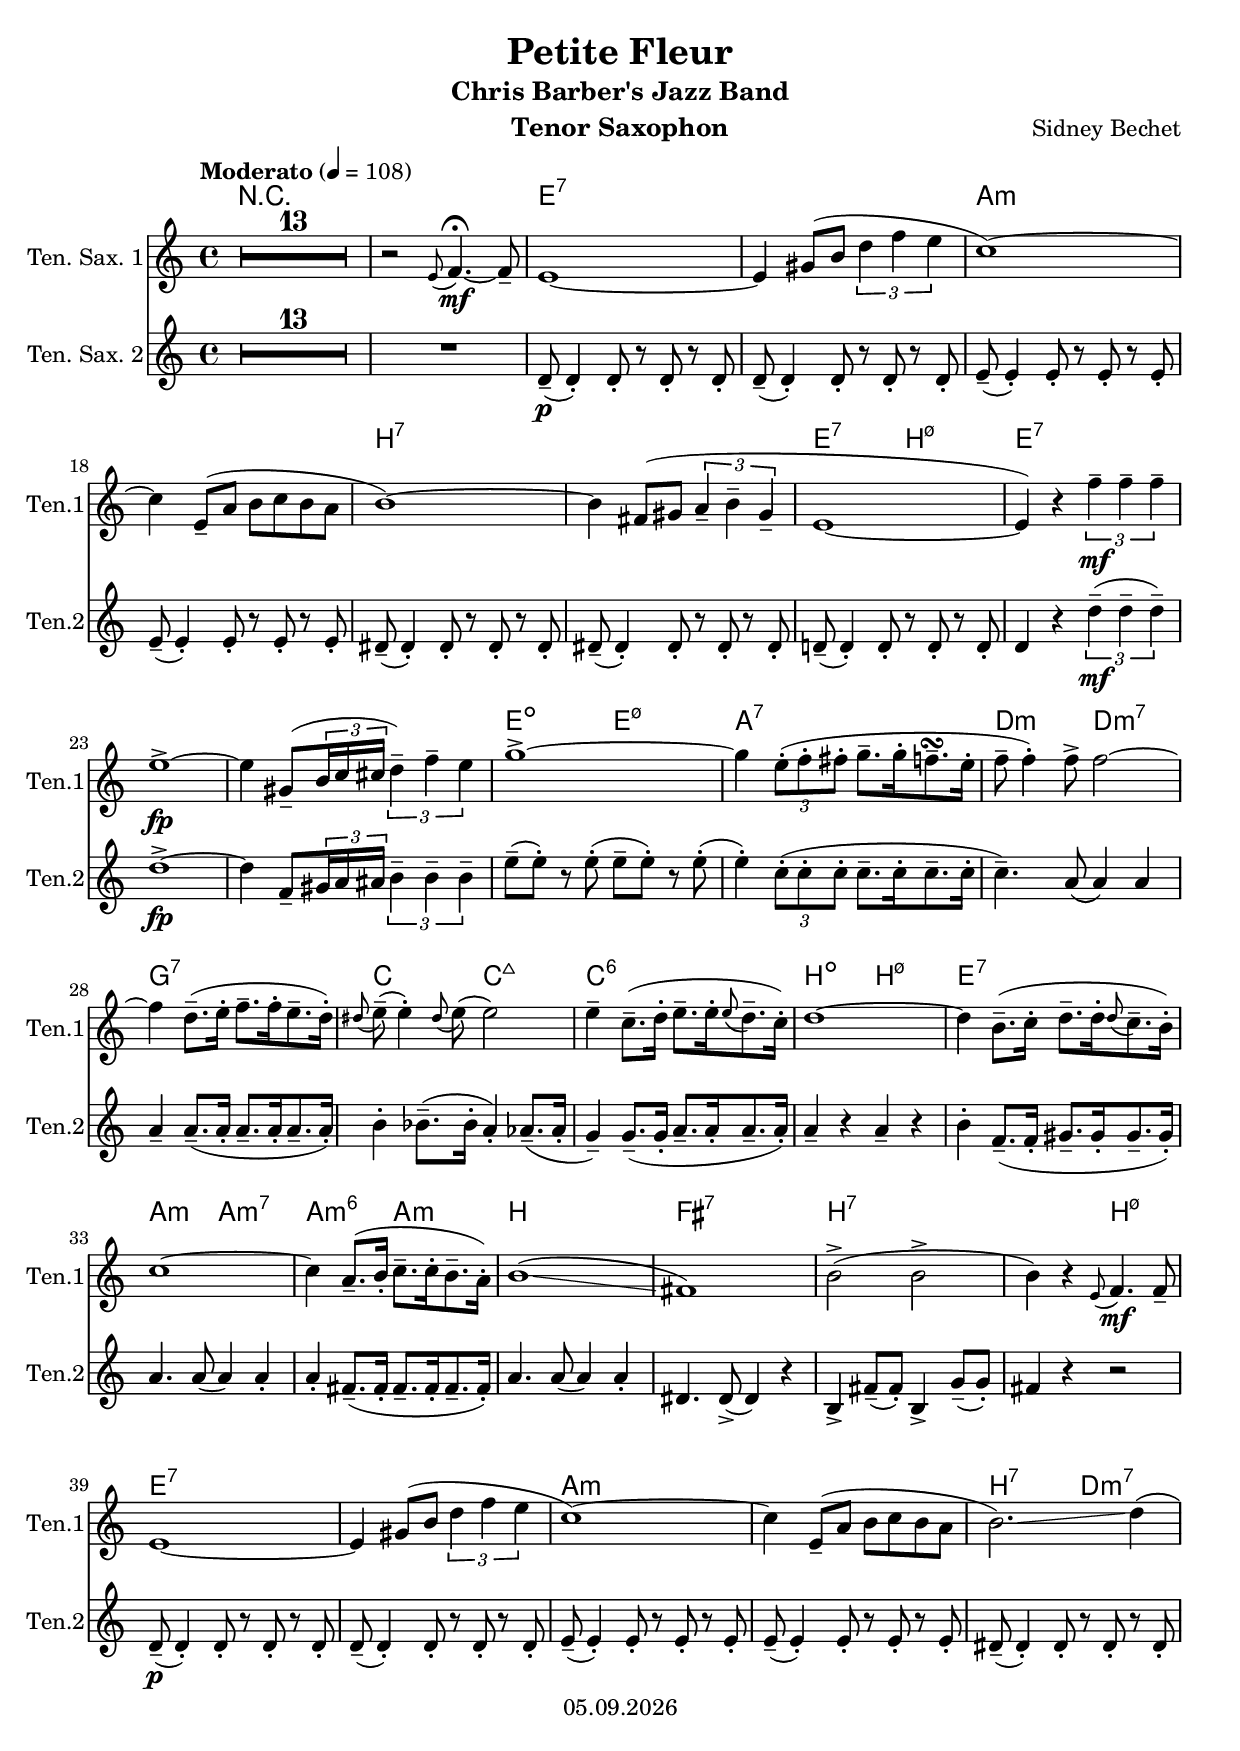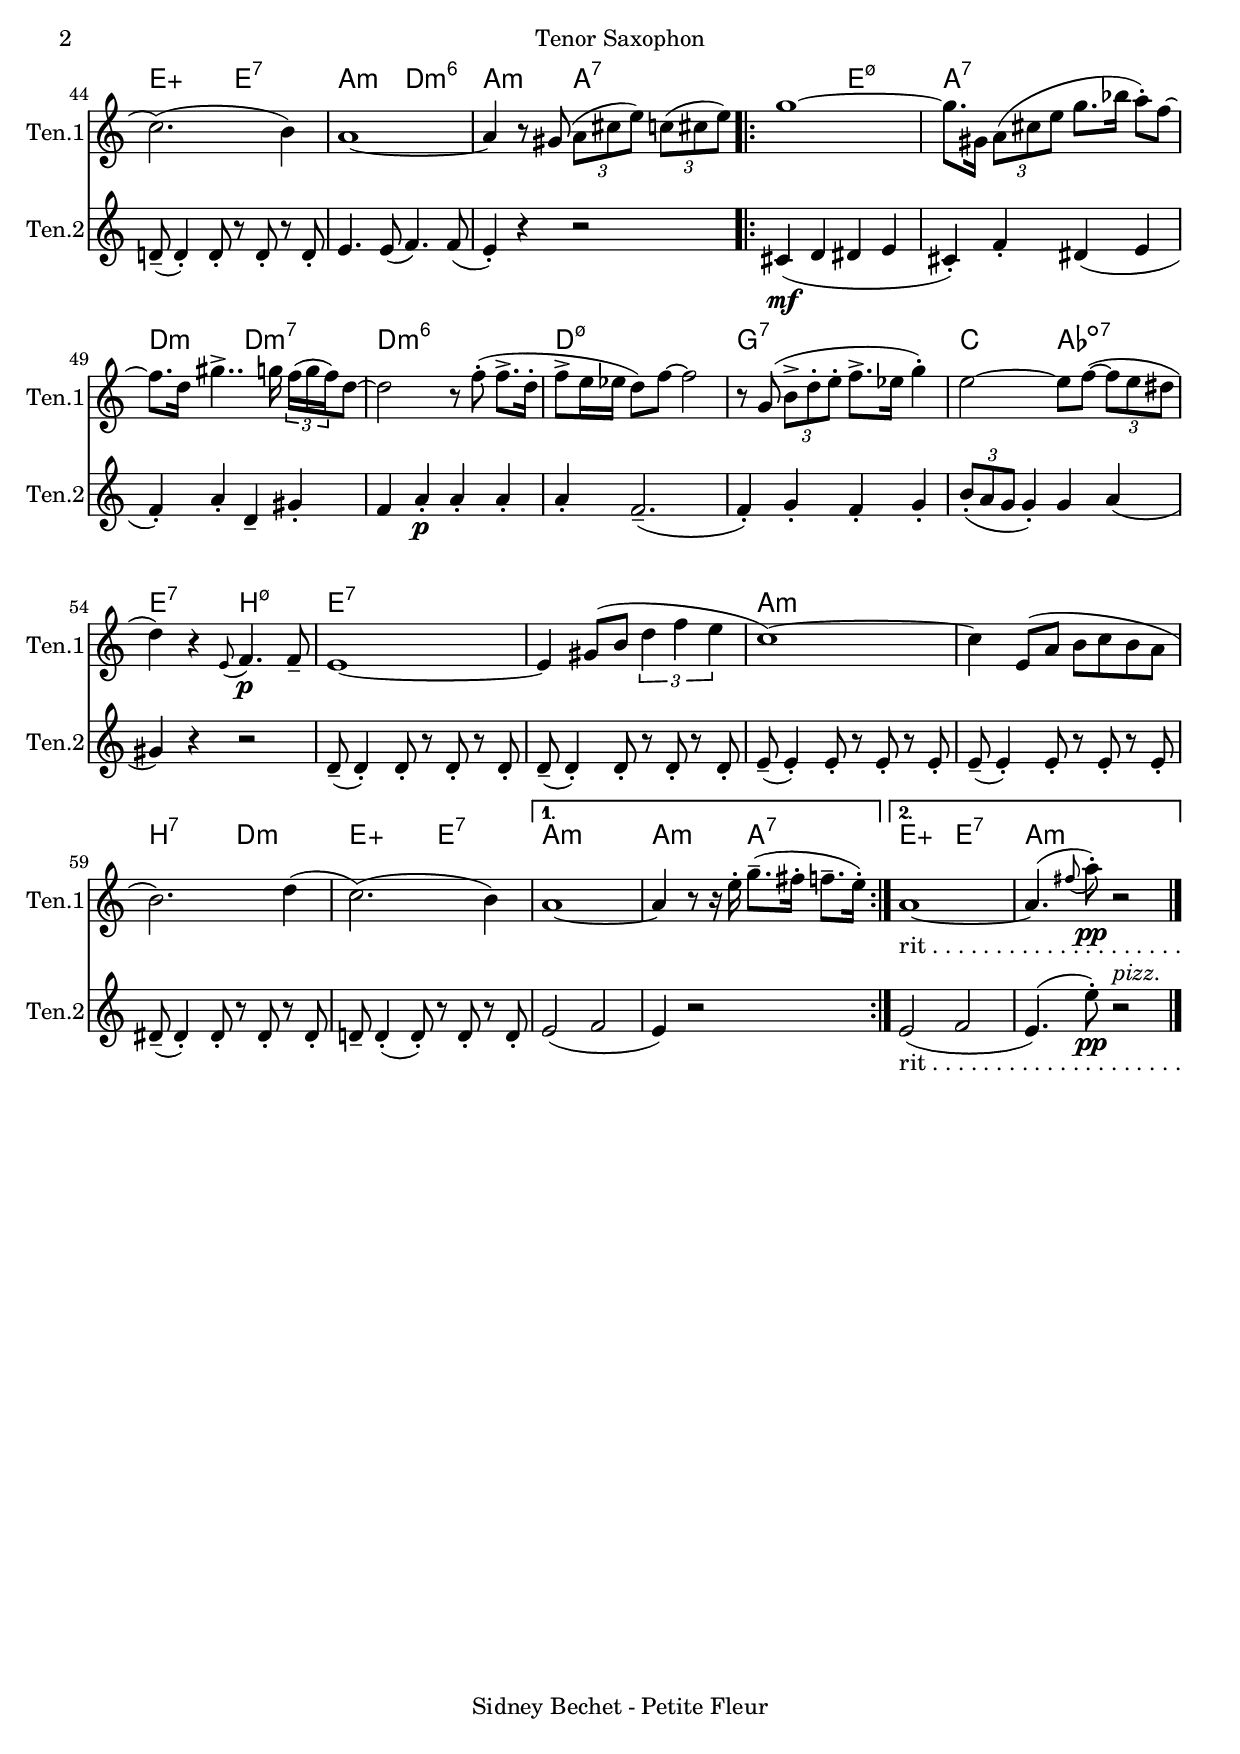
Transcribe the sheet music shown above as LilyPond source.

\version "2.18.2"

\include "../globals.ily"
\version "2.18.2"

\include "../globals.ily"

globalSettings= {
  \key c \major
  \time 4/4
  \tempo Moderato 4=108
  \mergeDifferentlyHeadedOn 
  \mergeDifferentlyDottedOn
}

tenorChords = \chordmode { 
  \transpose bes c' {
    \compressFullBarRests R1*14 | 
    d1:7 | %15
    s1 | %16
    g:m | %17
    s1 | %18
    a:7 | %19
    s1 | %20
    d2:7 a2:m7.5- | %21
    d1:7 | %22
    s1 | %23
    s1 | %24
    d2:dim d:m7.5- | %25
    g1:7 | %26
    c2:m c:m7 | %27
    f1:7 | %28
    bes2 bes:maj7 | %29
    bes1:6 | %30
    a2:dim a:m7.5- | %31
    d1:7 | %32
    g2:m g:m7 | %33
    g2:m6 g:m | %34
    a1 | %35
    e1:7 | %36
    a1:7 | %37
    s2 a:m7.5- | %38
    d1:7 | %39
    s1 | %40
    g1:m | %41
    s1 | %42
    a2:7 c:m7 | %43
    d2:aug d:7 | %44
    g2:m c:m6 | %45
    g2:m g:7 | %46
    \repeat volta 2 {
      s2 d:m7.5- | %47
      g1:7 | %48
      c2:m c:m7 | %49
      c1:m6 | %50
      c1:m7.5- | %51
      f1:7 | %52
      bes2 ges:dim7 | %53
      d2:7 a:m7.5- | %54
      d1:7 | %55
      s1 | %56
      g:m | %57
      s1 | %58
      a2:7 c:m | %59
      d:aug d:7 | %60
    }
    \alternative {
      {
        g1:m | %61
        g2:m g:7 | %62
      }
      {
        d2:aug d:7 | %63
        g1:m | %64
      }
    }
  }
}

tenor_sax_I = {  
  \globalSettings
  \clef treble    
  \relative c {
    \compressFullBarRests  R1*13
    r2 \appoggiatura e'8 f4.\fermata\mf~ f8-- | %14
    e1~ | %15

    e4 gis8( b \tuplet 3/2 { d4 f e } | %16
    c1)~ | %17
    c4 e,8--( a b c b a  | %18
    b1) ~ | %19
    b4 fis8( gis \tuplet 3/2 {a4-- b-- gis--} | %20

    e1~ | %21
    e4) r \tuplet 3/2 { f'4--\mf f-- f-- } | %22
    e1->~\fp | %23
    e4 gis,8--( \tuplet 3/2 { b16 c cis } \tuplet 3/2 { d4--) f-- e } | %24
    g1->~ | %25

    g4 \tuplet 3/2 { e8-.( f-. fis-. } g8.--[ g16-.f8.-- \turn e16-.] | %26
    f8-- f4-.) f8-> f2~ | %27
    f4 d8.--( e16-. f8.--[  f16-. e8.-- d16-. ]) | %28
    \appoggiatura dis8 e--( e4-.) \appoggiatura dis8 e8( e2) | %29
    e4-- c8.--( d16-. e8.--[ e16-. \appoggiatura e8 d8.-- c16-.]) | %30

    d1~ | %31
    d4 b8.--( c16-. d8.--[ d16-. \appoggiatura d8 c8.-- b16-.]) | %32
    c1~ | %33
    c4 a8.--( b16-. c8.--[ c16-. b8.-- a16-.]) | %34
    b1( \glissando | %35
    fis1) | %36
    b2->( b2-> | %37

    b4) r \appoggiatura e,8 f4.\mf f8-- | %38
    e1~ | %39
    e4 gis8( b \tuplet 3/2 { d4 f e } | %40
    c1)~ | %41
    c4 e,8--( a b c b a  | %42
    b2.) \glissando d4( | %43

    c2.)( b4) | %44
    a1 ~ | %45
    a4 r8 gis8( \tuplet 3/2 { a8 cis e) } \tuplet 3/2 { c( cis e) } | %46
    \repeat volta 2 {
      g1 ~ | %47
      g8. gis,16 \tuplet 3/2 { a8( cis e  } g8. bes16 a8-.) f8~ | %48

      f8. d16 gis4..-> g16 \tuplet 3/2 { f16( g f) } d8~ | %49
      d2 r8 f8-.( f8.-> d16-. | %50
      f8-> e16 es d8)  f~ f2 | %51
      r8 g,( \tuplet 3/2 {b8-> d-. e-. } f8.-> es16 g4-.) | %52

      e2~ e8 f8~( \tuplet 3/2 { f8 e dis } | %53
      d4) r \appoggiatura e,8 f4.\p f8-- | %54
      e1~ | %55
      e4 gis8( b \tuplet 3/2 { d4 f e } | %56
      c1)~ | %57
      c4 e,8( a b c b a  | %58

      b2.) d4( | %59
      c2.)( b4) %60
    }
    \alternative {
      {
        a1~ | %61
        a4 r8 r16 e'-. g8.--( fis16-. f8.-- e16-.) | %62
      }
      {
        a,1~_\markup { "rit . . . . . . . . . . . . . . . . . . . ." } | %63
        a4.( \appoggiatura fis'8 a-.)\pp r2 | %64
      }
    }
    \bar "|." 
  }
}

\version "2.18.2"

\include "../globals.ily"

tenor_sax_II = {
  \transpose bes c' {
    \globalSettings
    \clef treble   
    \relative c' { 
      \compressFullBarRests R1*14 |      
      c8\p--( c4-.) c8-. r c-. r c-. | %15
      c8--( c4-.) c8-. r c-. r c-. | %16
      d8--( d4-.) d8-. r d-. r d-. | %17
      d8--( d4-.) d8-. r d-. r  d-. | %18
      cis8--( cis4-.) cis8-. r cis-. r cis-. | %19
      cis8--( cis4-.) cis8-. r cis-. r cis-. | %20
      c!8--( c4-.) c8-. r c-. r c-. | %21
      c4 r \tuplet 3/2 { c'\mf--( c-- c--) } | %22
      c1->\fp~ | % 23
      c4 es,8-- \tuplet 3/2 { fis16 g gis } \tuplet 3/2 { a4-- a-- a-- } | %24
      d8--( d-.) r d-.( d--[ d-.]) r d-.( | %25
      d4-.) \tuplet 3/2 { bes8-.( bes-. bes-. } bes8.--[ bes16-. bes8.-- bes16-.] | %26
      bes4.--) g8( g4) g | %27
      g4-- g8.--( g16-. g8.--[ g16-. g8.-- g16-.]) | %28
      a4-. as8.--( as16-. g4-.) ges8.--( ges16-. | %29
      f4--) f8.--( f16-. g8.--[ g16-.  g8.-- g16-.]) | %30
      g4-- r g-- r | % 31
      a4-. es8.--( es16-. fis8.--[ fis16-. fis8.-- fis16-.]) | %32
      g4. g8( g4) g-. | %33
      g-. e8.--( e16-. e8.--[ e16-. e8.-- e16-.]) | %34
      g4. g8( g4) g4-. | %35
      cis,4. cis8->( cis4) r | %36
      a4-> e'8--( e-.) a,4-> f'8--( f-.) | %37
      e4 r4 r2 | %38
      c8\p--( c4-.) c8-. r c-. r c-. | %39
      c8--( c4-.) c8-. r c-. r c-. | %40
      d8--( d4-.) d8-. r d-. r d-. | %41
      d8--( d4-.) d8-. r d-. r  d-. | %42
      cis8--( cis4-.) cis8-. r cis-. r cis-. | %43
      c!8--( c4-.) c8-. r c-. r c-. | %44
      d4. d8( es4.) es8( | %45
      d4-.) r4 r2 | %46
  
      \repeat volta 2 {
          b4\mf( c cis d | %47
          b-.) es-. cis( d | %48
          es-.) g-. c,-- fis-. | %49
          es g\p-. g-. g-. | %50
          g-. es2.--( | %51
          es4-.) f-. es-. f-. | %52
          \tuplet 3/2 { a8-.( g f } f4-.) f g( | %53
          fis) r r2 | %54
          c8--( c4-.) c8-. r c-. r c-. | %55
          c8--( c4-.) c8-. r c-. r c-. | %56
          d8--( d4-.) d8-. r d-. r d-. | %57
          d8--( d4-.) d8-. r d-. r  d-. | %58
          cis8--( cis4-.) cis8-. r cis-. r cis-. | %59
          c!8-- c4-.( c8-.) r c-. r c-. | %60
      }
      \alternative {
        {
          d2( es | %61
          d4) r2 s4 | %62
        } 
        {
          d2(_\markup { "rit . . . . . . . . . . . . . . . . . . . ." } es | %63
          d4.)( d'8\pp-.) r2^\markup { \italic "pizz." } | %64
        } 
      }
      \bar "|." 
    }
  }
}


\header {
  instrument = "Tenor Saxophon"
}

\score {
  <<            
    \new ChordNames { \germanChords \tenorChords }
    \new Staff \with { instrumentName = "Ten. Sax. 1" shortInstrumentName = "Ten.1" } { \tenor_sax_I }    
    \new Staff \with { instrumentName = "Ten. Sax. 2" shortInstrumentName = "Ten.2" } { \tenor_sax_II }
  >>
  \layout { 
    indent = 1.5\cm
    short-indent = 0.5\cm
  }
}
